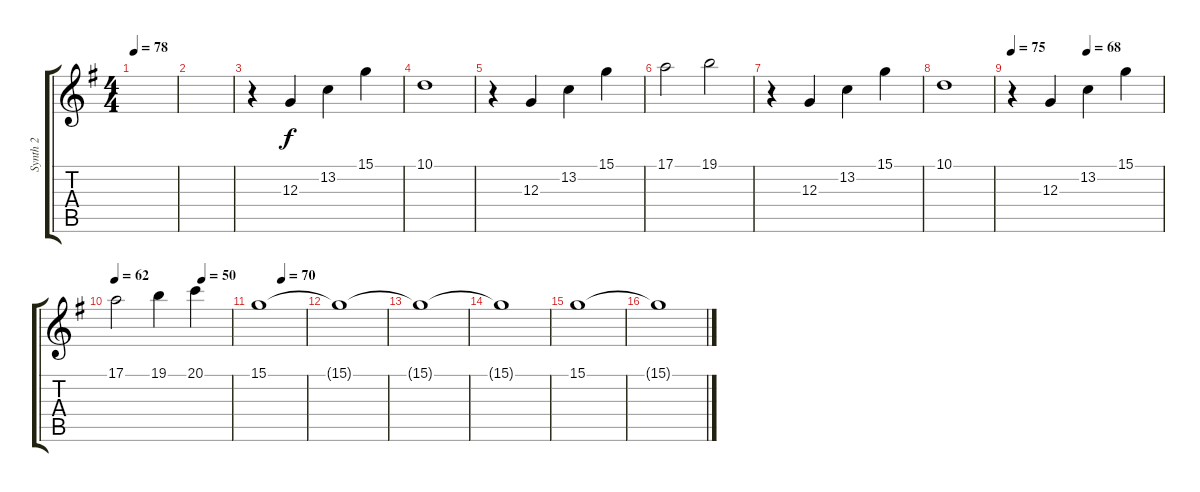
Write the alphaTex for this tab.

\track ("Synth 2" "Synth 2") {instrument synthvoice}
\staff {score tabs}
\tuning (E4 B3 G3 D3 A2 E2) {hide}
\ts (4 4)
\tempo 78
\clef g2
\ks g
|
|
r.4{instrument synthvoice} 12.3.4 13.2.4 15.1.4 |
10.1.1 |
r.4 12.3.4 13.2.4 15.1.4 |
17.1.2 19.1.2 |
r.4 12.3.4 13.2.4 15.1.4 |
10.1.1 |
\tempo 75
\tempo (68 0.5)
r.4 12.3.4 13.2.4 15.1.4 |
\tempo 62
\tempo (50 0.75)
17.1.2 19.1.4 20.1.4 |
\tempo (70 0.5)
15.1.1 |
15.1{t}.1 |
15.1{t}.1 |
15.1{t}.1 |
15.1.1 |
15.1{t}.1
